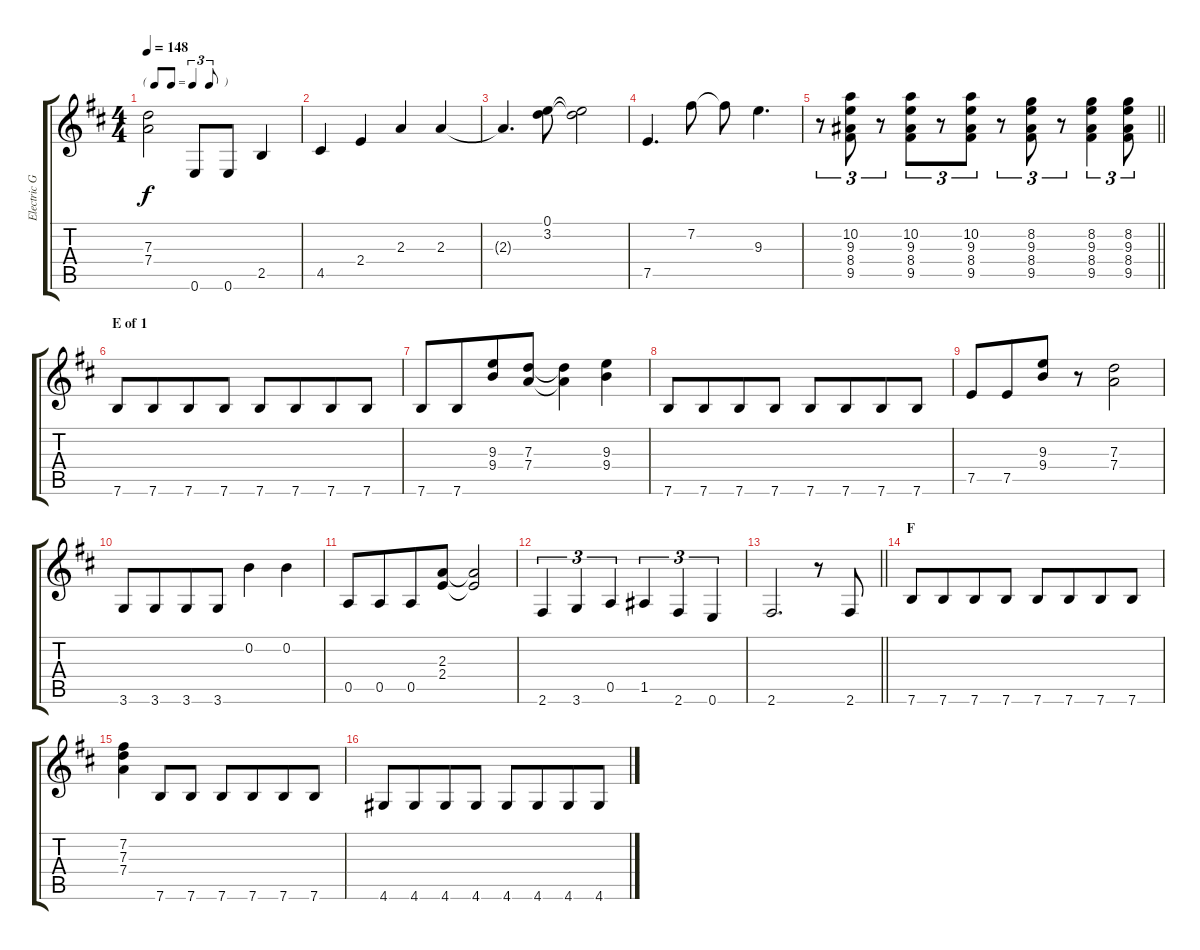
\track ("Electric Guitar1" "Electric G") {instrument distortionguitar}
\staff {score tabs}
\tuning (E4 B3 G3 D3 A2 E2) {hide}
\ts (4 4)
\tf triplet8th
\tempo 148
\clef g2
\ks bminor
(7.3{t} 7.4{t}).2{dy f} 0.6.8 0.6.8 2.5.4 |
4.5.4 2.4.4 2.3.4 2.3.4 |
2.3{t}.4{d} (0.1 3.2).8 (0.1{t} 3.2{t}).2 |
7.5.4{d} 7.2.8 7.2{t}.8 9.3.4{d} |
\barLineRight lightlight
r.8{tu (3 2)} (10.2 9.3 8.4 9.5).8{tu (3 2)} r.8{tu (3 2)} (10.2 9.3 8.4 9.5).8{tu (3 2)} r.8{tu (3 2)} (10.2 9.3 8.4 9.5).8{tu (3 2)} r.8{tu (3 2)} (8.2 9.3 8.4 9.5).8{tu (3 2)} r.8{tu (3 2)} (8.2 9.3 8.4 9.5).4{tu (3 2)} (8.2 9.3 8.4 9.5).8{tu (3 2)} |
\section ("" "E of 1")
7.6.8 7.6.8{beam merge} 7.6.8 7.6.8 7.6.8 7.6.8{beam merge} 7.6.8 7.6.8 |
7.6.8 7.6.8{beam merge} (9.3 9.4).8 (7.3 7.4).8 (7.3{t} 7.4{t}).4 (9.3 9.4).4 |
7.6.8 7.6.8{beam merge} 7.6.8 7.6.8 7.6.8 7.6.8{beam merge} 7.6.8 7.6.8 |
7.5.8 7.5.8{beam merge} (9.3 9.4).8 r.8 (7.3 7.4).2 |
3.6.8 3.6.8{beam merge} 3.6.8 3.6.8 0.2.4 0.2.4 |
0.5.8 0.5.8{beam merge} 0.5.8 (2.3 2.4).8 (2.3{t} 2.4{t}).2 |
2.6.4{tu (3 2)} 3.6.4{tu (3 2)} 0.5.4{tu (3 2)} 1.5.4{tu (3 2)} 2.6.4{tu (3 2)} 0.6.4{tu (3 2)} |
\barLineRight lightlight
2.6.2{d} r.8 2.6.8 |
\section ("" "F")
7.6.8 7.6.8{beam merge} 7.6.8 7.6.8 7.6.8 7.6.8{beam merge} 7.6.8 7.6.8 |
(7.2 7.3 7.4).4 7.6.8 7.6.8 7.6.8 7.6.8{beam merge} 7.6.8 7.6.8 |
4.6.8 4.6.8{beam merge} 4.6.8 4.6.8 4.6.8 4.6.8{beam merge} 4.6.8 4.6.8
